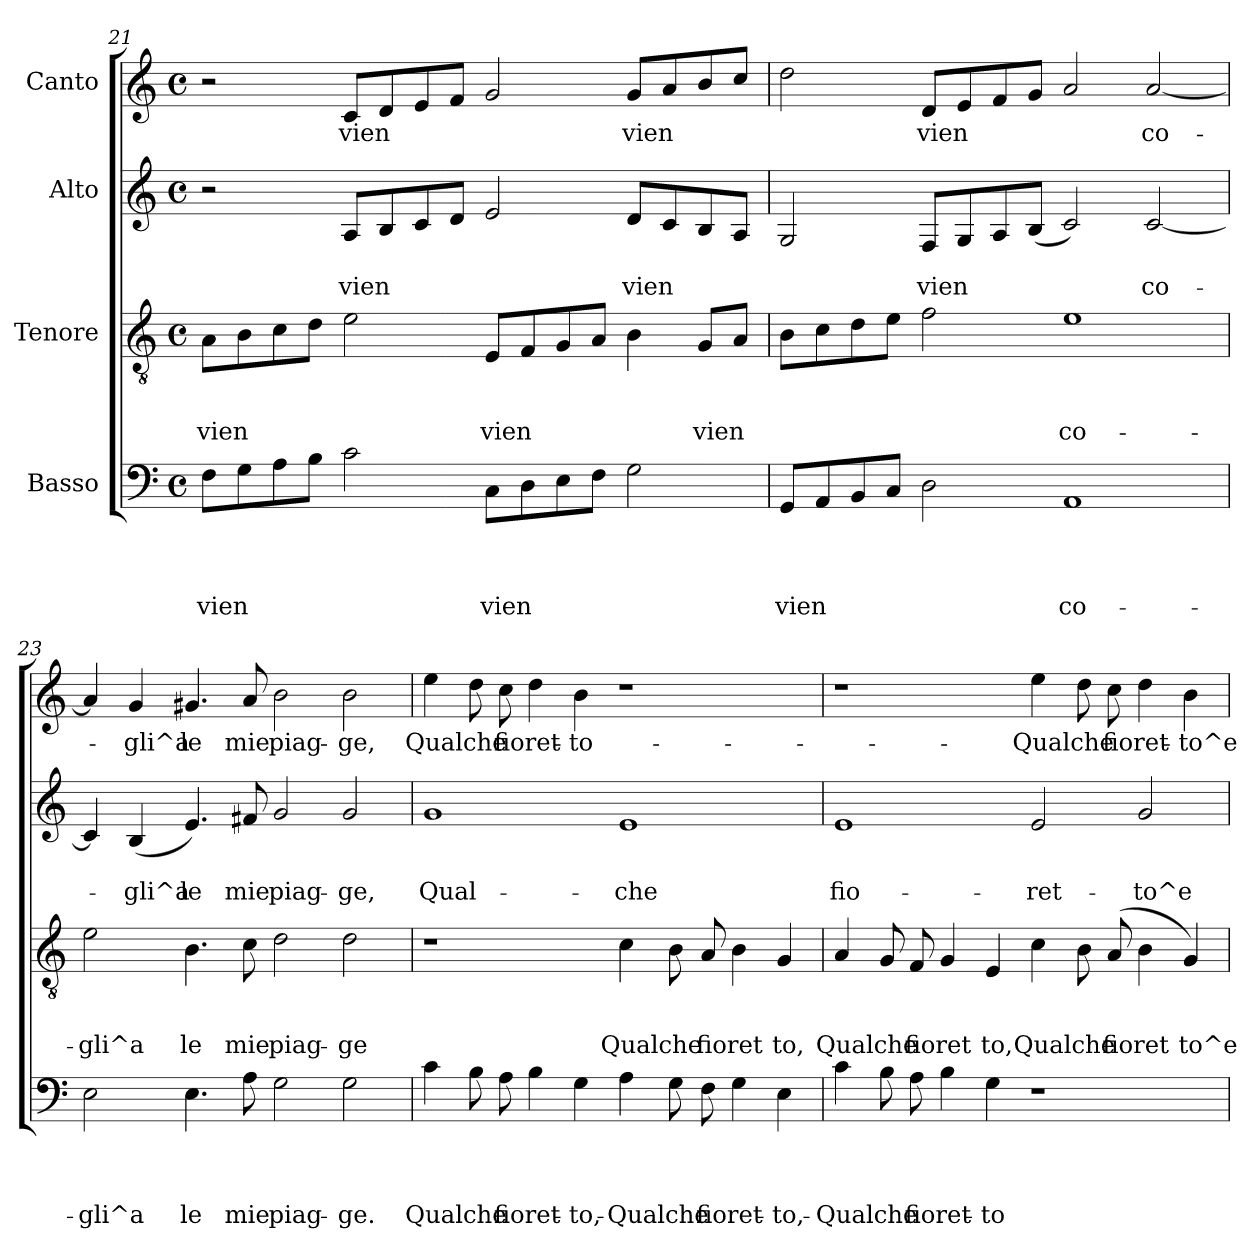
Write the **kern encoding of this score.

**kern	**text	**text	**text	**text	**kern	**text	**text	**text	**kern	**text	**text	**kern	**text
*part4	*part4	*part4	*part4	*part4	*part3	*part3	*part3	*part3	*part2	*part2	*part2	*part1	*part1
*staff4	*staff4	*staff4	*staff4	*staff4	*staff3	*staff3	*staff3	*staff3	*staff2	*staff2	*staff2	*staff1	*staff1
*I"Basso	*	*	*	*	*I"Tenore	*	*	*	*I"Alto	*	*	*I"Canto	*
*clefF4	*	*	*	*	*clefGv2	*	*	*	*clefG2	*	*	*clefG2	*
*k[]	*	*	*	*	*k[]	*	*	*	*k[]	*	*	*k[]	*
*C:	*	*	*	*	*C:	*	*	*	*C:	*	*	*C:	*
*M4/4	*	*	*	*	*M4/4	*	*	*	*M4/4	*	*	*M4/4	*
*met(c)	*	*	*	*	*met(c)	*	*	*	*met(c)	*	*	*met(c)	*
=21	=21	=21	=21	=21	=21	=21	=21	=21	=21	=21	=21	=21	=21
!	!	!	!	!LO:LY:b	!	!	!	!LO:LY:b	!	!	!	!	!
8F\L	.	.	.	vien	8A\L	.	.	vien	2r	.	.	2r	.
8G\	.	.	.	.	8B\	.	.	.	.	.	.	.	.
8A\	.	.	.	.	8c\	.	.	.	.	.	.	.	.
8B\J	.	.	.	.	8d\J	.	.	.	.	.	.	.	.
!	!	!	!	!	!	!	!	!	!	!	!LO:LY:b	!	!LO:LY:b
2c\	.	.	.	.	2e\	.	.	.	8A/L	.	vien	8c/L	vien
.	.	.	.	.	.	.	.	.	8B/	.	.	8d/	.
.	.	.	.	.	.	.	.	.	8c/	.	.	8e/	.
.	.	.	.	.	.	.	.	.	8d/J	.	.	8f/J	.
!	!	!	!	!LO:LY:b	!	!	!	!LO:LY:b	!	!	!	!	!
8C\L	.	.	.	vien	8E/L	.	.	vien	2e/	.	.	2g/	.
8D\	.	.	.	.	8F/	.	.	.	.	.	.	.	.
8E\	.	.	.	.	8G/	.	.	.	.	.	.	.	.
8F\J	.	.	.	.	8A/J	.	.	.	.	.	.	.	.
!	!	!	!	!	!	!	!	!	!	!	!LO:LY:b	!	!LO:LY:b
2G\	.	.	.	.	4B\	.	.	.	8d/L	.	vien	8g/L	vien
.	.	.	.	.	.	.	.	.	8c/	.	.	8a/	.
!	!	!	!	!	!	!	!	!LO:LY:b	!	!	!	!	!
.	.	.	.	.	8G/L	.	.	vien	8B/	.	.	8b/	.
.	.	.	.	.	8A/J	.	.	.	8A/J	.	.	8cc/J	.
=22	=22	=22	=22	=22	=22	=22	=22	=22	=22	=22	=22	=22	=22
!	!	!	!	!LO:LY:b	!	!	!	!	!	!	!	!	!
8GG/L	.	.	.	vien	8B\L	.	.	.	2G/	.	.	2dd\	.
8AA/	.	.	.	.	8c\	.	.	.	.	.	.	.	.
8BB/	.	.	.	.	8d\	.	.	.	.	.	.	.	.
8C/J	.	.	.	.	8e\J	.	.	.	.	.	.	.	.
!	!	!	!	!	!	!	!	!	!	!	!LO:LY:b	!	!LO:LY:b
2D\	.	.	.	.	2f\	.	.	.	8F/L	.	vien	8d/L	vien
.	.	.	.	.	.	.	.	.	8G/	.	.	8e/	.
.	.	.	.	.	.	.	.	.	8A/	.	.	8f/	.
.	.	.	.	.	.	.	.	.	(8B/J	.	.	8g/J	.
!	!	!	!	!LO:LY:b	!	!	!	!LO:LY:b	!	!	!	!	!
1AA	.	.	.	co-	1e	.	.	co-	2c/)	.	.	2a/	.
!	!	!	!	!	!	!	!	!	!	!	!LO:LY:b	!	!LO:LY:b
.	.	.	.	.	.	.	.	.	[<2c/	.	co-	[<2a/	co-
=23	=23	=23	=23	=23	=23	=23	=23	=23	=23	=23	=23	=23	=23
!	!	!	!	!LO:LY:b	!	!	!	!LO:LY:b	!	!	!	!	!
2E\	.	.	.	-gli^a	2e\	.	.	-gli^a	4c/]	.	.	4a/]	.
!	!	!	!	!	!	!	!	!	!	!	!LO:LY:b	!	!LO:LY:b
.	.	.	.	.	.	.	.	.	(4B/	.	-gli^a	4g/	-gli^a
!	!	!	!	!LO:LY:b	!	!	!	!LO:LY:b	!	!	!LO:LY:b	!	!LO:LY:b
4.E\	.	.	.	le	4.B\	.	.	le	4.e/)	.	le	4.g#X/	le
!	!	!	!	!LO:LY:b	!	!	!	!LO:LY:b	!	!	!LO:LY:b	!	!LO:LY:b
8A\	.	.	.	mie	8c\	.	.	mie	8f#X/	.	mie	8a/	mie
!	!	!	!	!LO:LY:b	!	!	!	!LO:LY:b	!	!	!LO:LY:b	!	!LO:LY:b
2G\	.	.	.	piag-	2d\	.	.	piag-	2g/	.	piag-	2b\	piag-
!	!	!	!	!LO:LY:b	!	!	!	!LO:LY:b	!	!	!LO:LY:b	!	!LO:LY:b
2G\	.	.	.	-ge.	2d\	.	.	-ge	2g/	.	-ge,	2b\	-ge,
!!LO:LB:g=z
=24	=24	=24	=24	=24	=24	=24	=24	=24	=24	=24	=24	=24	=24
!	!	!	!	!LO:LY:b	!	!	!	!	!	!	!LO:LY:b	!	!LO:LY:b
4c\	.	.	.	Qualche	1r	.	.	.	1g	.	Qual-	4ee\	Qualche
8B\	.	.	.	.	.	.	.	.	.	.	.	8dd\	.
!	!	!	!	!LO:LY:b	!	!	!	!	!	!	!	!	!LO:LY:b
8A\	.	.	.	fioret-	.	.	.	.	.	.	.	8cc\	fioret-
4B\	.	.	.	.	.	.	.	.	.	.	.	4dd\	.
!	!	!	!	!LO:LY:b	!	!	!	!	!	!	!	!	!LO:LY:b
4G\	.	.	.	-to,-	.	.	.	.	.	.	.	4b\	-to-
!	!	!	!	!LO:LY:b	!	!	!	!LO:LY:b	!	!	!LO:LY:b	!	!
4A\	.	.	.	-Qualche	4c\	.	.	Qualche	1e	.	-che	1r	.
8G\	.	.	.	.	8B\	.	.	.	.	.	.	.	.
!	!	!	!	!LO:LY:b	!	!	!	!LO:LY:b	!	!	!	!	!
8F\	.	.	.	fioret-	8A/	.	.	fioret	.	.	.	.	.
4G\	.	.	.	.	4B\	.	.	.	.	.	.	.	.
!	!	!	!	!LO:LY:b	!	!	!	!LO:LY:b	!	!	!	!	!
4E\	.	.	.	-to,-	4G/	.	.	to,	.	.	.	.	.
=25	=25	=25	=25	=25	=25	=25	=25	=25	=25	=25	=25	=25	=25
!	!	!	!	!LO:LY:b	!	!	!	!LO:LY:b	!	!	!LO:LY:b	!	!
4c\	.	.	.	-Qualche	4A/	.	.	Qualche	1e	.	fio-	1r	.
8B\	.	.	.	.	8G/	.	.	.	.	.	.	.	.
!	!	!	!	!LO:LY:b	!	!	!	!LO:LY:b	!	!	!	!	!
8A\	.	.	.	fioret-	8F/	.	.	fioret	.	.	.	.	.
4B\	.	.	.	.	4G/	.	.	.	.	.	.	.	.
!	!	!	!	!LO:LY:b	!	!	!	!LO:LY:b	!	!	!	!	!
4G\	.	.	.	-to	4E/	.	.	to,	.	.	.	.	.
!	!	!	!	!	!	!	!	!LO:LY:b	!	!	!LO:LY:b	!	!LO:LY:b
1r	.	.	.	.	4c\	.	.	Qualche	2e/	.	-ret-	4ee\	-Qualche
.	.	.	.	.	8B\	.	.	.	.	.	.	8dd\	.
!	!	!	!	!	!	!	!	!LO:LY:b	!	!	!	!	!LO:LY:b
.	.	.	.	.	(8A/	.	.	fioret	.	.	.	8cc\	fioret-
!	!	!	!	!	!	!	!	!	!	!	!LO:LY:b	!	!
.	.	.	.	.	4B\	.	.	.	2g/	.	-to^e	4dd\	.
!	!	!	!	!	!	!	!	!LO:LY:b	!	!	!	!	!LO:LY:b
.	.	.	.	.	4G/)	.	.	to^e	.	.	.	4b\	-to^e
=	=	=	=	=	=	=	=	=	=	=	=	=	=
*-	*-	*-	*-	*-	*-	*-	*-	*-	*-	*-	*-	*-	*-
